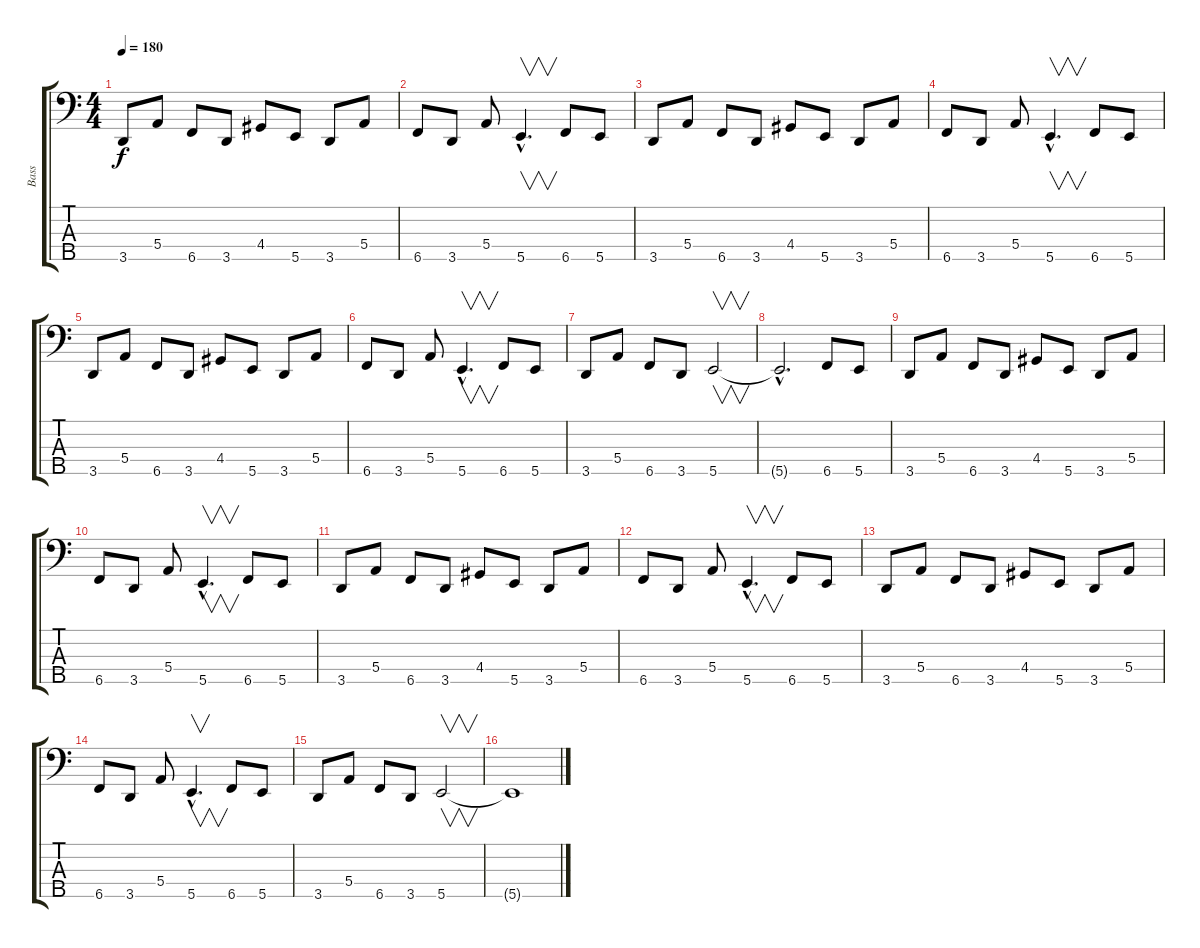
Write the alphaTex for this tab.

\track ("Bass" "Bass") {instrument electricbassfinger}
\staff {score tabs}
\tuning (G2 D2 A1 E1 B0) {hide}
\ts (4 4)
\tempo 180
\clef f4
\ks c
3.5.8{dy f} 5.4.8 6.5.8 3.5.8 4.4.8 5.5.8 3.5.8 5.4.8 |
6.5.8 3.5.8 5.4.8 5.5{hac}.4{v d} 6.5.8 5.5.8 |
3.5.8 5.4.8 6.5.8 3.5.8 4.4.8 5.5.8 3.5.8 5.4.8 |
6.5.8 3.5.8 5.4.8 5.5{hac}.4{v d} 6.5.8 5.5.8 |
3.5.8 5.4.8 6.5.8 3.5.8 4.4.8 5.5.8 3.5.8 5.4.8 |
6.5.8 3.5.8 5.4.8 5.5{hac}.4{v d} 6.5.8 5.5.8 |
3.5.8 5.4.8 6.5.8 3.5.8 5.5.2{v} |
5.5{hac t}.2{d} 6.5.8 5.5.8 |
3.5.8 5.4.8 6.5.8 3.5.8 4.4.8 5.5.8 3.5.8 5.4.8 |
6.5.8 3.5.8 5.4.8 5.5{hac}.4{v d} 6.5.8 5.5.8 |
3.5.8 5.4.8 6.5.8 3.5.8 4.4.8 5.5.8 3.5.8 5.4.8 |
6.5.8 3.5.8 5.4.8 5.5{hac}.4{v d} 6.5.8 5.5.8 |
3.5.8 5.4.8 6.5.8 3.5.8 4.4.8 5.5.8 3.5.8 5.4.8 |
6.5.8 3.5.8 5.4.8 5.5{hac}.4{v d} 6.5.8 5.5.8 |
3.5.8 5.4.8 6.5.8 3.5.8 5.5.2{v} |
5.5{t}.1
